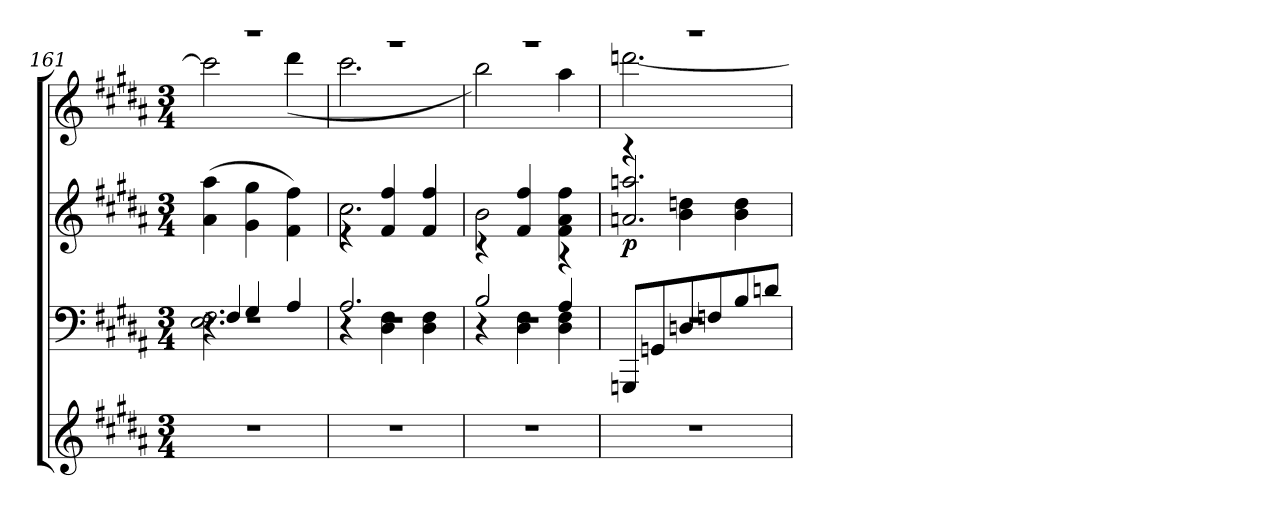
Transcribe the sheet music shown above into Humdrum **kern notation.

**kern	**kern	**kern	**dynam	**kern
*part3	*part2	*part2	*part2	*part1
*staff4	*staff3	*staff2	*staff2/3	*staff1
*clefG2	*clefF4	*clefG2	*	*clefG2
*k[f#c#g#d#a#]	*k[f#c#g#d#a#]	*k[f#c#g#d#a#]	*	*k[f#c#g#d#a#]
*M3/4	*M3/4	*M3/4	*	*M3/4
=161	=161	=161	=161	=161
*	*^	*	*	*^
*	*	*^	*	*	*	*
*	*	*	*^	*	*	*	*
2.r	2.r	4r	2.E\ 2.F#\	4F#/	(>4a#\ 4aa#\	.	2.r	2ccc#\]
.	.	4G#/	.	2ryy	4g#\ 4gg#\	.	.	.
.	.	4A#/	.	.	4f#\ 4ff#\)	.	.	(>4ddd#\
*	*	*	*v	*v	*	*	*	*
=162	=162	=162	=162	=162	=162	=162	=162
*	*	*	*	*^	*	*	*
2.r	2.r	2.A#/	4r	2.cc#\	4r	.	2.r	2.ccc#\
.	.	.	4D#\ 4F#\	.	4f#/ 4ff#/	.	.	.
.	.	.	4D#\ 4F#\	.	4f#/ 4ff#/	.	.	.
=163	=163	=163	=163	=163	=163	=163	=163	=163
2.r	2.r	2B/	4r	2b\	4r	.	2.r	2bb\)
.	.	.	4D#\ 4F#\	.	4f#/ 4ff#/	.	.	.
.	.	4A#/	4D#\ 4F#\	4f#\ 4a#\ 4ff#\	4r	.	.	4aa#\
=164	=164	=164	=164	=164	=164	=164	=164	=164
!	!	!	!	!	!	!LO:DY:b	!	!
*	*	*v	*v	*	*	*	*	*
2.r	2.r	8GGGn/L	4r	2.an/ 2.aan/	p	2.r	[2.dddn\
.	.	8GGn/	.	.	.	.	.
.	.	8Dn/	4b\ 4ddn\	.	.	.	.
.	.	8Fn/	.	.	.	.	.
.	.	8B/	4b\ 4dd\	.	.	.	.
.	.	8dn/J	.	.	.	.	.
*	*v	*v	*	*	*	*v	*v
*	*	*v	*v	*	*
=	=	=	=	=
*-	*-	*-	*-	*-
